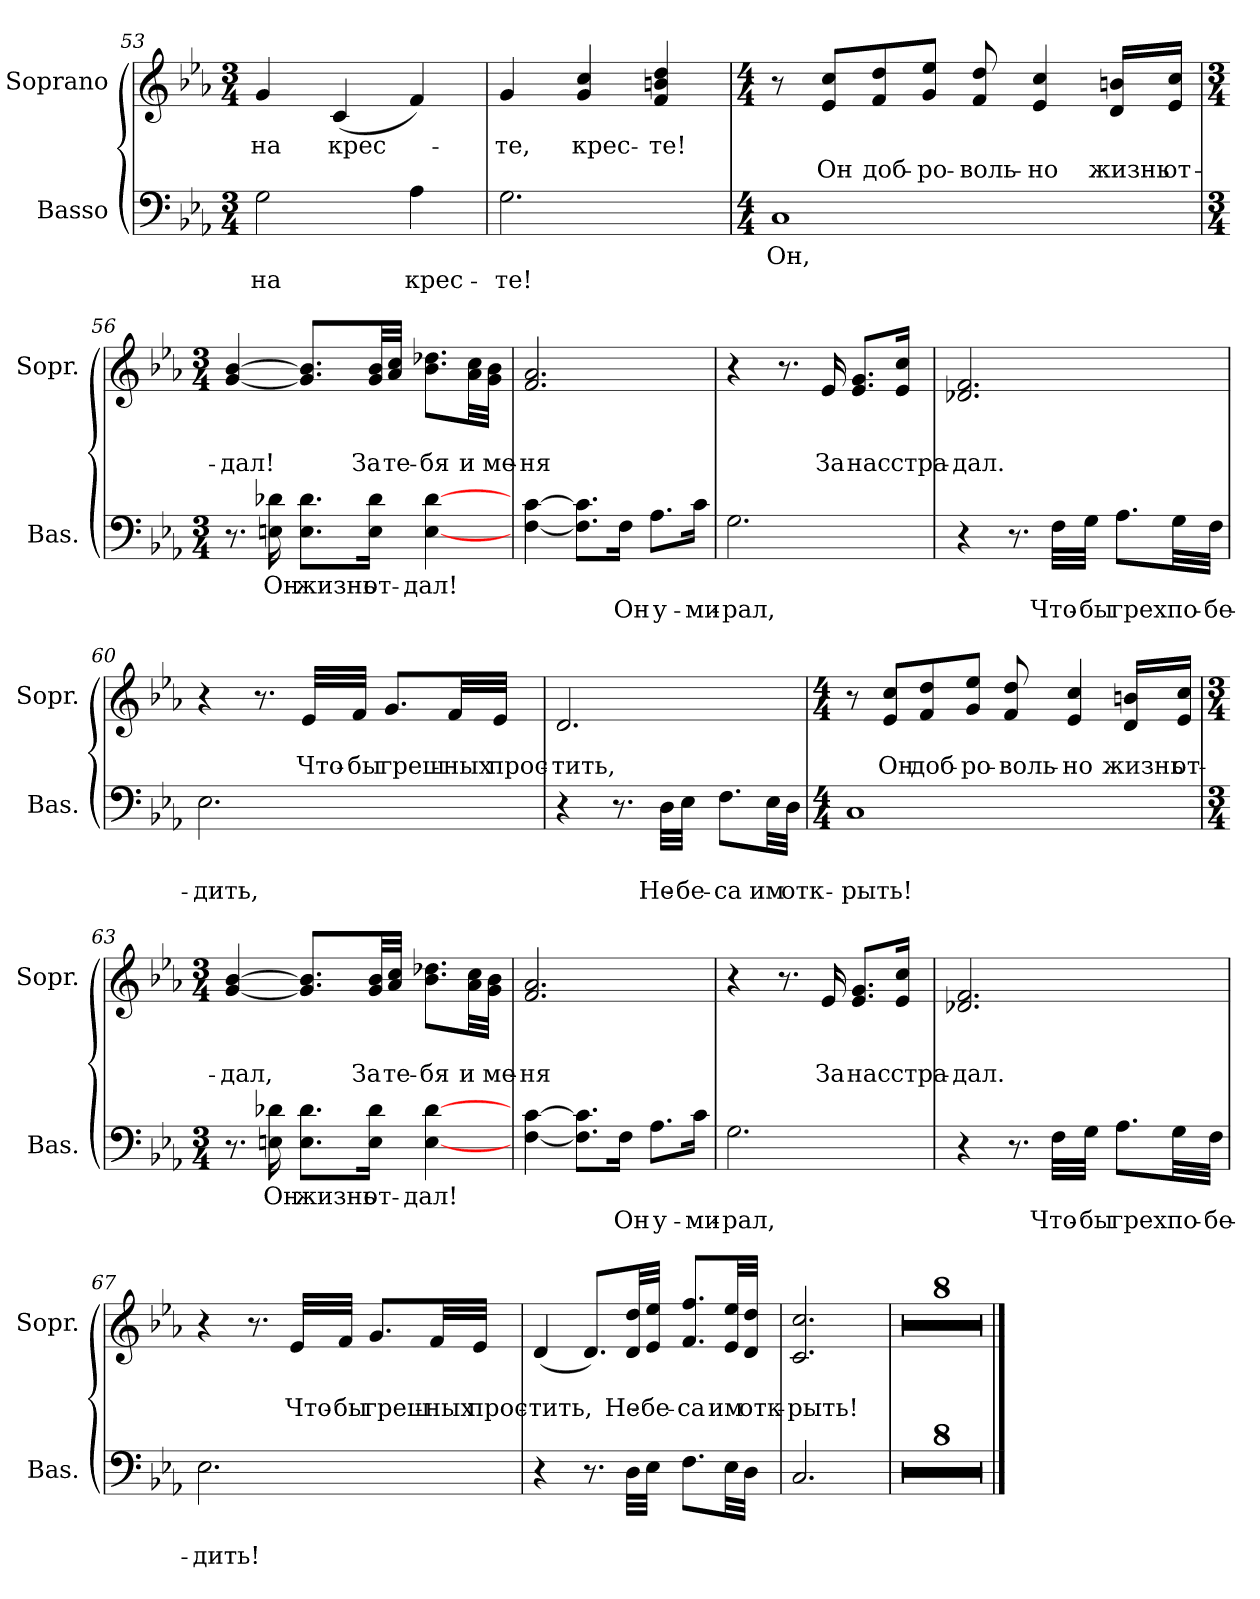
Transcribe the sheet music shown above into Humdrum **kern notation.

**kern	**text	**text	**kern	**text	**text
*part2	*part2	*part2	*part1	*part1	*part1
*staff2	*staff2	*staff2	*staff1	*staff1	*staff1
*I"Basso	*	*	*I"Soprano	*	*
*I'Bas.	*	*	*I'Sopr.	*	*
!!LO:LB:g=z
*clefF4	*	*	*clefG2	*	*
*k[b-e-a-]	*	*	*k[b-e-a-]	*	*
*c:	*	*	*c:	*	*
*M3/4	*	*	*M3/4	*	*
=53	=53	=53	=53	=53	=53
!	!	!LO:LY:a	!	!LO:LY:b	!
2G\	.	на	4g/	на	.
!	!	!	!	!LO:LY:b	!
.	.	.	(4c/	крес-	.
!	!	!LO:LY:a	!	!	!
4A-\	.	крес-	4f/)	.	.
=54	=54	=54	=54	=54	=54
!	!	!LO:LY:a	!	!LO:LY:b	!
2.G\	.	-те!	4g/	-те,	.
!	!	!	!	!LO:LY:b	!
.	.	.	4g/ 4cc/	крес-	.
!	!	!	!	!LO:LY:b	!
.	.	.	4f/ 4bn/ 4dd/	-те!	.
=55	=55	=55	=55	=55	=55
*M4/4	*	*	*M4/4	*	*
!	!LO:LY:a	!	!	!	!
1C	Он,	.	8r	.	.
!	!	!	!	!	!LO:LY:b
.	.	.	8e-/ 8cc/L	.	Он
!	!	!	!	!	!LO:LY:b
.	.	.	8f/ 8dd/	.	доб-
!	!	!	!	!	!LO:LY:b
.	.	.	8g/ 8ee-/J	.	-ро-
!	!	!	!	!	!LO:LY:b
.	.	.	8f/ 8dd/	.	-воль-
!	!	!	!	!	!LO:LY:b
.	.	.	4e-/ 4cc/	.	-но
!	!	!	!	!	!LO:LY:b
.	.	.	16d/ 16bn/LL	.	жизнь
!	!	!	!	!	!LO:LY:b
.	.	.	16e-/ 16cc/JJ	.	от-
!!LO:LB:g=z
=56	=56	=56	=56	=56	=56
*M3/4	*	*	*M3/4	*	*
!	!	!	!	!	!LO:LY:b
8.r	.	.	[4g/ [4b-/	.	-дал!
!	!LO:LY:a	!	!	!	!
16En\ 16d-X\	Он	.	.	.	.
!	!LO:LY:a	!	!	!	!
8.E\ 8.d-\L	жизнь	.	8.g/] 8.b-/]L	.	.
!	!LO:LY:a	!	!	!	!LO:LY:b
16E\ 16d-\Jk	от-	.	32g/ 32b-/LL	.	За
!	!	!	!	!	!LO:LY:b
.	.	.	32a-/ 32cc/JJJ	.	те-
!	!LO:LY:a	!	!	!	!LO:LY:b
[4E\ [4d-\	-дал!	.	8.b-\ 8.dd-X\L	.	-бя
!	!	!	!	!	!LO:LY:b
.	.	.	32a-\ 32cc\LL	.	и
!	!	!	!	!	!LO:LY:b
.	.	.	32g\ 32b-\JJJ	.	ме-
=57	=57	=57	=57	=57	=57
!	!	!	!	!	!LO:LY:b
[4F\ [4c\	.	.	2.f/ 2.a-/	.	-ня
8.F\] 8.c\]L	.	.	.	.	.
!	!	!LO:LY:a	!	!	!
16F\Jk	.	Он	.	.	.
!	!	!LO:LY:a	!	!	!
8.A-\L	.	у-	.	.	.
!	!	!LO:LY:a	!	!	!
16c\Jk	.	-ми-	.	.	.
!!LO:LB:g=z
=58	=58	=58	=58	=58	=58
!	!	!LO:LY:a	!	!	!
2.G\	.	-рал,	4r	.	.
.	.	.	8.r	.	.
!	!	!	!	!	!LO:LY:b
.	.	.	16e-/	.	За
!	!	!	!	!	!LO:LY:b
.	.	.	8.e-/ 8.g/L	.	нас
!	!	!	!	!	!LO:LY:b
.	.	.	16e-/ 16cc/Jk	.	стра-
=59	=59	=59	=59	=59	=59
!	!	!	!	!	!LO:LY:b
4r	.	.	2.d-X/ 2.f/	.	-дал.
8.r	.	.	.	.	.
!	!	!LO:LY:a	!	!	!
32F\LLL	.	Что-	.	.	.
!	!	!LO:LY:a	!	!	!
32G\JJJ	.	-бы	.	.	.
!	!	!LO:LY:a	!	!	!
8.A-\L	.	грех	.	.	.
!	!	!LO:LY:a	!	!	!
32G\LL	.	по-	.	.	.
!	!	!LO:LY:a	!	!	!
32F\JJJ	.	-бе-	.	.	.
=60	=60	=60	=60	=60	=60
!	!	!LO:LY:a	!	!	!
2.E-\	.	-дить,	4r	.	.
.	.	.	8.r	.	.
!	!	!	!	!	!LO:LY:b
.	.	.	32e-/LLL	.	Что-
!	!	!	!	!	!LO:LY:b
.	.	.	32f/JJJ	.	-бы
!	!	!	!	!	!LO:LY:b
.	.	.	8.g/L	.	греш-
!	!	!	!	!	!LO:LY:b
.	.	.	32f/LL	.	-ных
!	!	!	!	!	!LO:LY:b
.	.	.	32e-/JJJ	.	прос-
!!LO:LB:g=z
=61	=61	=61	=61	=61	=61
!	!	!	!	!	!LO:LY:b
4r	.	.	2.d/	.	-тить,
8.r	.	.	.	.	.
!	!	!LO:LY:a	!	!	!
32D\LLL	.	Не-	.	.	.
!	!	!LO:LY:a	!	!	!
32E-\JJJ	.	-бе-	.	.	.
!	!	!LO:LY:a	!	!	!
8.F\L	.	-са	.	.	.
!	!	!LO:LY:a	!	!	!
32E-\LL	.	им	.	.	.
!	!	!LO:LY:a	!	!	!
32D\JJJ	.	отк-	.	.	.
=62	=62	=62	=62	=62	=62
*M4/4	*	*	*M4/4	*	*
!	!	!LO:LY:a	!	!	!
1C	.	-рыть!	8r	.	.
!	!	!	!	!	!LO:LY:b
.	.	.	8e-/ 8cc/L	.	Он
!	!	!	!	!	!LO:LY:b
.	.	.	8f/ 8dd/	.	доб-
!	!	!	!	!	!LO:LY:b
.	.	.	8g/ 8ee-/J	.	-ро-
!	!	!	!	!	!LO:LY:b
.	.	.	8f/ 8dd/	.	-воль-
!	!	!	!	!	!LO:LY:b
.	.	.	4e-/ 4cc/	.	-но
!	!	!	!	!	!LO:LY:b
.	.	.	16d/ 16bn/LL	.	жизнь
!	!	!	!	!	!LO:LY:b
.	.	.	16e-/ 16cc/JJ	.	от-
!!LO:PB:g=z
=63	=63	=63	=63	=63	=63
*M3/4	*	*	*M3/4	*	*
!	!	!	!	!	!LO:LY:b
8.r	.	.	[4g/ [4b-/	.	-дал,
!	!LO:LY:a	!	!	!	!
16En\ 16d-X\	Он	.	.	.	.
!	!LO:LY:a	!	!	!	!
8.E\ 8.d-\L	жизнь	.	8.g/] 8.b-/]L	.	.
!	!LO:LY:a	!	!	!	!LO:LY:b
16E\ 16d-\Jk	от-	.	32g/ 32b-/LL	.	За
!	!	!	!	!	!LO:LY:b
.	.	.	32a-/ 32cc/JJJ	.	те-
!	!LO:LY:a	!	!	!	!LO:LY:b
[4E\ [4d-\	-дал!	.	8.b-\ 8.dd-X\L	.	-бя
!	!	!	!	!	!LO:LY:b
.	.	.	32a-\ 32cc\LL	.	и
!	!	!	!	!	!LO:LY:b
.	.	.	32g\ 32b-\JJJ	.	ме-
=64	=64	=64	=64	=64	=64
!	!	!	!	!	!LO:LY:b
[4F\ [4c\	.	.	2.f/ 2.a-/	.	-ня
8.F\] 8.c\]L	.	.	.	.	.
!	!	!LO:LY:a	!	!	!
16F\Jk	.	Он	.	.	.
!	!	!LO:LY:a	!	!	!
8.A-\L	.	у-	.	.	.
!	!	!LO:LY:a	!	!	!
16c\Jk	.	-ми-	.	.	.
!!LO:LB:g=z
=65	=65	=65	=65	=65	=65
!	!	!LO:LY:a	!	!	!
2.G\	.	-рал,	4r	.	.
.	.	.	8.r	.	.
!	!	!	!	!	!LO:LY:b
.	.	.	16e-/	.	За
!	!	!	!	!	!LO:LY:b
.	.	.	8.e-/ 8.g/L	.	нас
!	!	!	!	!	!LO:LY:b
.	.	.	16e-/ 16cc/Jk	.	стра-
=66	=66	=66	=66	=66	=66
!	!	!	!	!	!LO:LY:b
4r	.	.	2.d-X/ 2.f/	.	-дал.
8.r	.	.	.	.	.
!	!	!LO:LY:a	!	!	!
32F\LLL	.	Что-	.	.	.
!	!	!LO:LY:a	!	!	!
32G\JJJ	.	-бы	.	.	.
!	!	!LO:LY:a	!	!	!
8.A-\L	.	грех	.	.	.
!	!	!LO:LY:a	!	!	!
32G\LL	.	по-	.	.	.
!	!	!LO:LY:a	!	!	!
32F\JJJ	.	-бе-	.	.	.
=67	=67	=67	=67	=67	=67
!	!	!LO:LY:a	!	!	!
2.E-\	.	-дить!	4r	.	.
.	.	.	8.r	.	.
!	!	!	!	!	!LO:LY:b
.	.	.	32e-/LLL	.	Что-
!	!	!	!	!	!LO:LY:b
.	.	.	32f/JJJ	.	-бы
!	!	!	!	!	!LO:LY:b
.	.	.	8.g/L	.	греш-
!	!	!	!	!	!LO:LY:b
.	.	.	32f/LL	.	-ных
!	!	!	!	!	!LO:LY:b
.	.	.	32e-/JJJ	.	прос-
!!LO:LB:g=z
=68	=68	=68	=68	=68	=68
!	!	!	!	!	!LO:LY:b
4r	.	.	(4d/	.	-тить,
8.r	.	.	8.d/L)	.	.
!	!	!	!	!	!LO:LY:b
32D\LLL	.	.	32d/ 32dd/LL	.	Не-
!	!	!	!	!	!LO:LY:b
32E-\JJJ	.	.	32e-/ 32ee-/JJJ	.	-бе-
!	!	!	!	!	!LO:LY:b
8.F\L	.	.	8.f/ 8.ff/L	.	-са
!	!	!	!	!	!LO:LY:b
32E-\LL	.	.	32e-/ 32ee-/LL	.	им
!	!	!	!	!	!LO:LY:b
32D\JJJ	.	.	32d/ 32dd/JJJ	.	отк-
=69	=69	=69	=69	=69	=69
!	!	!	!	!	!LO:LY:b
2.C/	.	.	2.c/ 2.cc/	.	-рыть!
=70	=70	=70	=70	=70	=70
2.r	.	.	2.r	.	.
!!LO:LB:g=z
=71	=71	=71	=71	=71	=71
2.r	.	.	2.r	.	.
=72	=72	=72	=72	=72	=72
2.r	.	.	2.r	.	.
=73	=73	=73	=73	=73	=73
2.r	.	.	2.r	.	.
=74	=74	=74	=74	=74	=74
2.r	.	.	2.r	.	.
!!LO:LB:g=z
=75	=75	=75	=75	=75	=75
2.r	.	.	2.r	.	.
=76	=76	=76	=76	=76	=76
2.r	.	.	2.r	.	.
=77	=77	=77	=77	=77	=77
2.r	.	.	2.r	.	.
==	==	==	==	==	==
*-	*-	*-	*-	*-	*-
